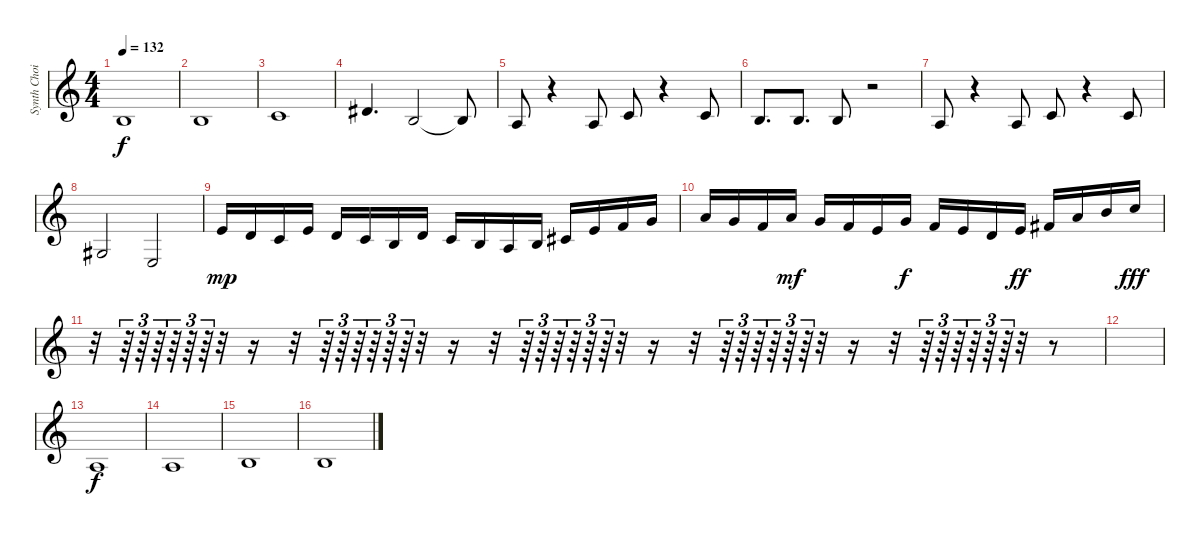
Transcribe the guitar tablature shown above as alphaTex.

\track ("Synth Choir Voice 2" "Synth Choi") {instrument choiraahs}
\staff {score}
\tuning (E4 B3 G3 D3 A2 E2 B1) {hide}
\ts (4 4)
\tempo 132
\clef g2
\ks c
0.2.1{dy f} |
0.2.1 |
1.2.1 |
4.2.4{d} 0.2.2 0.2{t}.8 |
2.3.8 r.4 2.3.8 1.2.8 r.4 1.2.8 |
0.2.8{d} 0.2.8{d} 0.2.8 r.2 |
2.3.8 r.4 2.3.8 1.2.8 r.4 1.2.8 |
1.3.2 2.4.2 |
0.1.16{dy mp} 3.2.16 1.2.16 0.1.16 3.2.16 1.2.16 0.2.16 3.2.16 1.2.16 0.2.16 2.3.16 0.2.16 2.2.16 0.1.16 1.1.16 3.1.16 |
5.1.16 3.1.16 1.1.16 5.1.16{dy mf} 3.1.16 1.1.16 0.1.16 3.1.16{dy f} 1.1.16 0.1.16 3.2.16 0.1.16{dy ff} 2.1.16 5.1.16 7.1.16 8.1.16{dy fff} |
r.32 r.64{tu (3 2)} r.64{tu (3 2)} r.64{tu (3 2)} r.64{tu (3 2)} r.64{tu (3 2)} r.64{tu (3 2)} r.32 r.16 r.32 r.64{tu (3 2)} r.64{tu (3 2)} r.64{tu (3 2)} r.64{tu (3 2)} r.64{tu (3 2)} r.64{tu (3 2)} r.32 r.16 r.32 r.64{tu (3 2)} r.64{tu (3 2)} r.64{tu (3 2)} r.64{tu (3 2)} r.64{tu (3 2)} r.64{tu (3 2)} r.32 r.16 r.32 r.64{tu (3 2)} r.64{tu (3 2)} r.64{tu (3 2)} r.64{tu (3 2)} r.64{tu (3 2)} r.64{tu (3 2)} r.32 r.16 r.32 r.64{tu (3 2)} r.64{tu (3 2)} r.64{tu (3 2)} r.64{tu (3 2)} r.64{tu (3 2)} r.64{tu (3 2)} r.32 r.8 |
|
2.3.1{dy f} |
2.3.1 |
0.2.1 |
0.2.1
